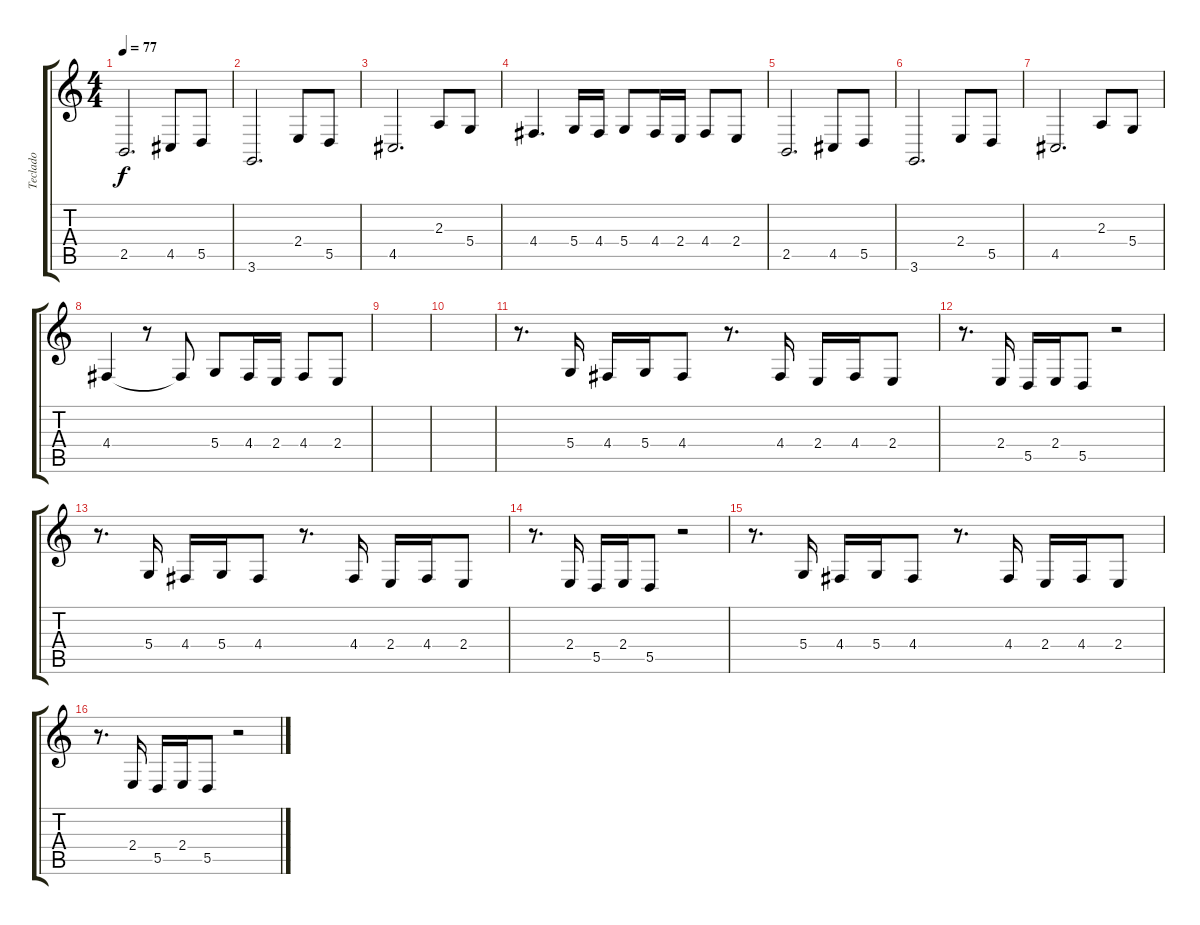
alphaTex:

\track ("Teclado" "Teclado") {instrument stringensemble1}
\staff {score tabs}
\tuning (E4 B3 G3 D3 A2 E2) {hide}
\ts (4 4)
\tempo 77
\clef g2
\ks c
2.5.2{d dy f volume 15 instrument tremolostrings} 4.5.8 5.5.8 |
3.6.2{d} 2.4.8 5.5.8 |
4.5.2{d} 2.3.8 5.4.8 |
4.4.4{d} 5.4.16 4.4.16 5.4.8 4.4.16 2.4.16 4.4.8 2.4.8 |
2.5.2{d} 4.5.8 5.5.8 |
3.6.2{d} 2.4.8 5.5.8 |
4.5.2{d} 2.3.8 5.4.8 |
4.4.4 r.8 4.4{t}.8 5.4.8 4.4.16 2.4.16 4.4.8 2.4.8 |
|
|
r.8{d volume 12} 5.4.16 4.4.16 5.4.16 4.4.8 r.8{d} 4.4.16 2.4.16 4.4.16 2.4.8 |
r.8{d} 2.4.16 5.5.16 2.4.16 5.5.8 r.2 |
r.8{d volume 12} 5.4.16 4.4.16 5.4.16 4.4.8 r.8{d} 4.4.16 2.4.16 4.4.16 2.4.8 |
r.8{d} 2.4.16 5.5.16 2.4.16 5.5.8 r.2 |
r.8{d volume 12} 5.4.16 4.4.16 5.4.16 4.4.8 r.8{d} 4.4.16 2.4.16 4.4.16 2.4.8 |
r.8{d} 2.4.16 5.5.16 2.4.16 5.5.8 r.2
